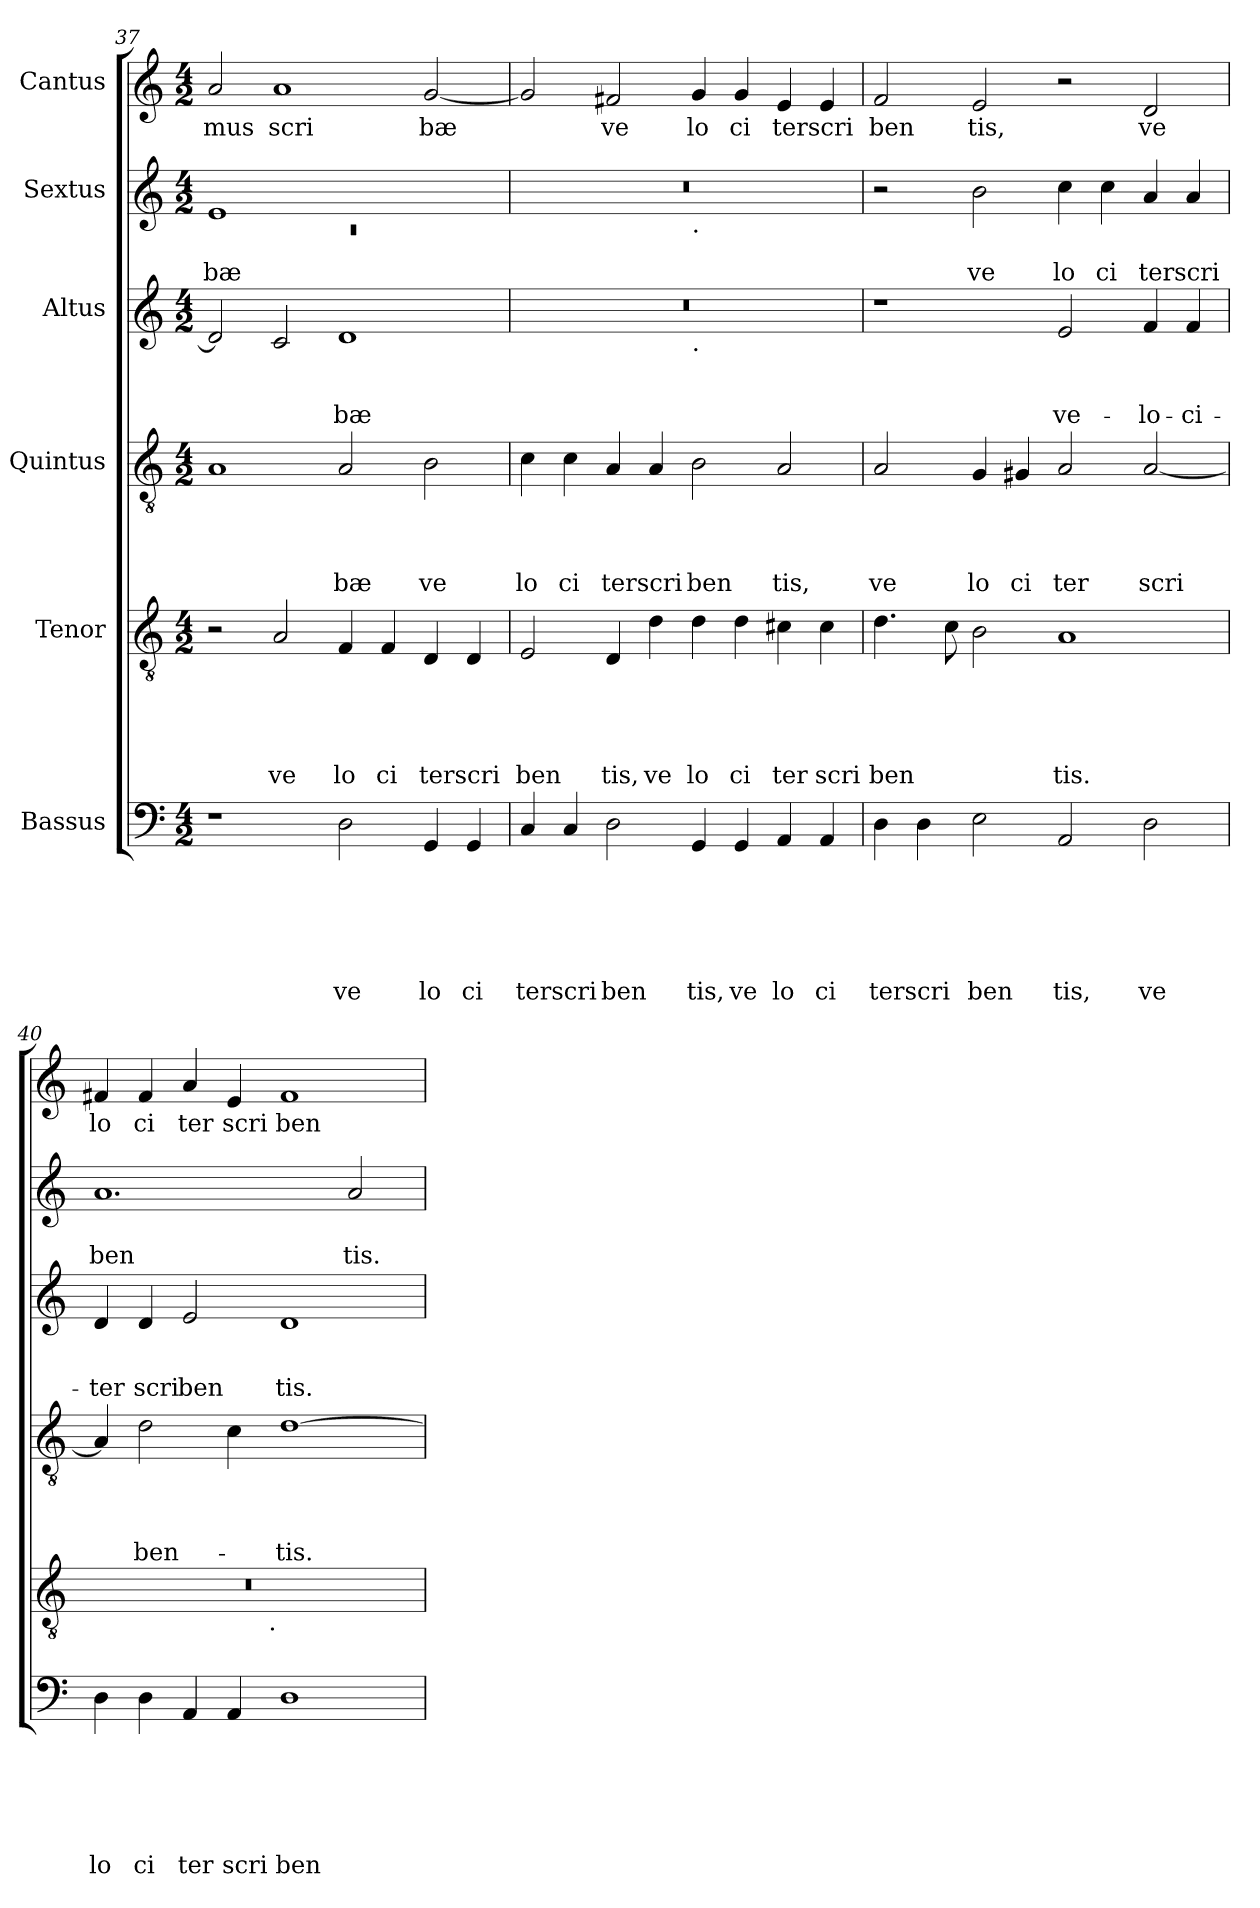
**kern	**text	**text	**text	**text	**text	**text	**kern	**text	**text	**text	**text	**text	**kern	**text	**text	**text	**text	**kern	**text	**text	**text	**kern	**text	**text	**kern	**text
*part6	*part6	*part6	*part6	*part6	*part6	*part6	*part5	*part5	*part5	*part5	*part5	*part5	*part4	*part4	*part4	*part4	*part4	*part3	*part3	*part3	*part3	*part2	*part2	*part2	*part1	*part1
*staff6	*staff6	*staff6	*staff6	*staff6	*staff6	*staff6	*staff5	*staff5	*staff5	*staff5	*staff5	*staff5	*staff4	*staff4	*staff4	*staff4	*staff4	*staff3	*staff3	*staff3	*staff3	*staff2	*staff2	*staff2	*staff1	*staff1
*I"Bassus	*	*	*	*	*	*	*I"Tenor	*	*	*	*	*	*I"Quintus	*	*	*	*	*I"Altus	*	*	*	*I"Sextus	*	*	*I"Cantus	*
*clefF4	*	*	*	*	*	*	*clefGv2	*	*	*	*	*	*clefGv2	*	*	*	*	*clefG2	*	*	*	*clefG2	*	*	*clefG2	*
*k[]	*	*	*	*	*	*	*k[]	*	*	*	*	*	*k[]	*	*	*	*	*k[]	*	*	*	*k[]	*	*	*k[]	*
*C:	*	*	*	*	*	*	*C:	*	*	*	*	*	*C:	*	*	*	*	*C:	*	*	*	*C:	*	*	*C:	*
*M4/2	*	*	*	*	*	*	*M4/2	*	*	*	*	*	*M4/2	*	*	*	*	*M4/2	*	*	*	*M4/2	*	*	*M4/2	*
=37	=37	=37	=37	=37	=37	=37	=37	=37	=37	=37	=37	=37	=37	=37	=37	=37	=37	=37	=37	=37	=37	=37	=37	=37	=37	=37
*	*	*	*	*	*	*	*	*	*	*	*	*	*	*	*	*	*	*	*	*	*	*^	*	*	*	*
!	!	!	!	!	!	!	!	!	!	!	!	!	!	!	!	!	!	!	!	!	!	!	!LO:N:vis=1	!	!LO:LY:b	!	!LO:LY:b
1r	.	.	.	.	.	.	2r	.	.	.	.	.	1A	.	.	.	.	2d/]	.	.	.	1e	0rc	.	bæ	2a/	mus
!	!	!	!	!	!	!	!	!	!	!	!	!LO:LY:b	!	!	!	!	!	!	!	!	!	!	!	!	!	!	!LO:LY:b
.	.	.	.	.	.	.	2A/	.	.	.	.	ve	.	.	.	.	.	2c/	.	.	.	.	.	.	.	1a	scri
!	!	!	!	!	!	!LO:LY:b	!	!	!	!	!	!LO:LY:b	!	!	!	!	!LO:LY:b	!	!	!	!LO:LY:b	!	!	!	!	!	!
2D\	.	.	.	.	.	ve	4F/	.	.	.	.	lo	2A/	.	.	.	bæ	1d	.	.	-bæ	1ryy	.	.	.	.	.
!	!	!	!	!	!	!	!	!	!	!	!	!LO:LY:b	!	!	!	!	!	!	!	!	!	!	!	!	!	!	!
.	.	.	.	.	.	.	4F/	.	.	.	.	ci	.	.	.	.	.	.	.	.	.	.	.	.	.	.	.
!	!	!	!	!	!	!LO:LY:b	!	!	!	!	!	!LO:LY:b	!	!	!	!	!LO:LY:b	!	!	!	!	!	!	!	!	!	!LO:LY:b
4GG/	.	.	.	.	.	lo	4D/	.	.	.	.	terscri	2B\	.	.	.	ve	.	.	.	.	.	.	.	.	[<2g/	bæ
!	!	!	!	!	!	!LO:LY:b	!	!	!	!	!	!	!	!	!	!	!	!	!	!	!	!	!	!	!	!	!
4GG/	.	.	.	.	.	ci	4D/	.	.	.	.	.	.	.	.	.	.	.	.	.	.	.	.	.	.	.	.
=38	=38	=38	=38	=38	=38	=38	=38	=38	=38	=38	=38	=38	=38	=38	=38	=38	=38	=38	=38	=38	=38	=38	=38	=38	=38	=38	=38
!	!	!	!	!	!	!LO:LY:b	!	!	!	!	!	!LO:LY:b	!	!	!	!	!LO:LY:b	!	!	!	!	!	!	!	!	!	!
*	*	*	*	*	*	*	*	*	*	*	*	*	*	*	*	*	*	*^	*	*	*	*	*	*	*	*	*
4C/	.	.	.	.	.	terscri	2E/	.	.	.	.	ben	4c\	.	.	.	lo	0r	1ryy	.	.	.	0r	1ryy	.	.	2g/]	.
!	!	!	!	!	!	!	!	!	!	!	!	!	!	!	!	!	!LO:LY:b	!	!	!	!	!	!	!	!	!	!	!
4C/	.	.	.	.	.	.	.	.	.	.	.	.	4c\	.	.	.	ci	.	.	.	.	.	.	.	.	.	.	.
!	!	!	!	!	!	!LO:LY:b	!	!	!	!	!	!LO:LY:b	!	!	!	!	!LO:LY:b	!	!	!	!	!	!	!	!	!	!	!LO:LY:b
2D\	.	.	.	.	.	ben	4D/	.	.	.	.	tis,	4A/	.	.	.	terscri	.	.	.	.	.	.	.	.	.	2f#X/	ve
!	!	!	!	!	!	!	!	!	!	!	!	!LO:LY:b	!	!	!	!	!	!	!	!	!	!	!	!	!	!	!	!
.	.	.	.	.	.	.	4d\	.	.	.	.	ve	4A/	.	.	.	.	.	.	.	.	.	.	.	.	.	.	.
!	!	!	!	!	!	!	!	!	!	!	!	!	!	!	!	!	!	!	!	!	!	!	!	!LO:TX:b:t=.	!	!	!	!
!	!	!	!	!	!	!	!	!	!	!	!	!	!	!	!	!	!	!	!LO:TX:b:t=.	!	!	!	!	!	!	!	!	!
!	!	!	!	!	!	!LO:LY:b	!	!	!	!	!	!LO:LY:b	!	!	!	!	!LO:LY:b	!	!	!	!	!	!	!	!	!	!	!LO:LY:b
4GG/	.	.	.	.	.	tis,	4d\	.	.	.	.	lo	2B\	.	.	.	ben	.	1ryy	.	.	.	.	1ryy	.	.	4g/	lo
!	!	!	!	!	!	!LO:LY:b	!	!	!	!	!	!LO:LY:b	!	!	!	!	!	!	!	!	!	!	!	!	!	!	!	!LO:LY:b
4GG/	.	.	.	.	.	ve	4d\	.	.	.	.	ci	.	.	.	.	.	.	.	.	.	.	.	.	.	.	4g/	ci
!	!	!	!	!	!	!LO:LY:b	!	!	!	!	!	!LO:LY:b	!	!	!	!	!LO:LY:b	!	!	!	!	!	!	!	!	!	!	!LO:LY:b
4AA/	.	.	.	.	.	lo	4c#X\	.	.	.	.	ter	2A/	.	.	.	tis,	.	.	.	.	.	.	.	.	.	4e/	terscri
!	!	!	!	!	!	!LO:LY:b	!	!	!	!	!	!LO:LY:b	!	!	!	!	!	!	!	!	!	!	!	!	!	!	!	!
4AA/	.	.	.	.	.	ci	4c#\	.	.	.	.	scri	.	.	.	.	.	.	.	.	.	.	.	.	.	.	4e/	.
=39	=39	=39	=39	=39	=39	=39	=39	=39	=39	=39	=39	=39	=39	=39	=39	=39	=39	=39	=39	=39	=39	=39	=39	=39	=39	=39	=39	=39
!	!	!	!	!	!	!LO:LY:b	!	!	!	!	!	!LO:LY:b	!	!	!	!	!LO:LY:b	!	!	!	!	!	!	!	!	!	!	!LO:LY:b
*	*	*	*	*	*	*	*	*	*	*	*	*	*	*	*	*	*	*v	*v	*	*	*	*	*	*	*	*	*
*	*	*	*	*	*	*	*	*	*	*	*	*	*	*	*	*	*	*	*	*	*	*v	*v	*	*	*	*
4D\	.	.	.	.	.	terscri	4.d\	.	.	.	.	ben	2A/	.	.	.	ve	1r	.	.	.	2r	.	.	2f/	ben
4D\	.	.	.	.	.	.	.	.	.	.	.	.	.	.	.	.	.	.	.	.	.	.	.	.	.	.
.	.	.	.	.	.	.	8c\	.	.	.	.	.	.	.	.	.	.	.	.	.	.	.	.	.	.	.
!	!	!	!	!	!	!LO:LY:b	!	!	!	!	!	!	!	!	!	!	!LO:LY:b	!	!	!	!	!	!	!LO:LY:b	!	!LO:LY:b
2E\	.	.	.	.	.	ben	2B\	.	.	.	.	.	4G/	.	.	.	lo	.	.	.	.	2b\	.	ve	2e/	tis,
!	!	!	!	!	!	!	!	!	!	!	!	!	!	!	!	!	!LO:LY:b	!	!	!	!	!	!	!	!	!
.	.	.	.	.	.	.	.	.	.	.	.	.	4G#X/	.	.	.	ci	.	.	.	.	.	.	.	.	.
!	!	!	!	!	!	!LO:LY:b	!	!	!	!	!	!LO:LY:b	!	!	!	!	!LO:LY:b	!	!	!	!LO:LY:b	!	!	!LO:LY:b	!	!
2AA/	.	.	.	.	.	tis,	1A	.	.	.	.	tis.	2A/	.	.	.	ter	2e/	.	.	ve-	4cc\	.	lo	2r	.
!	!	!	!	!	!	!	!	!	!	!	!	!	!	!	!	!	!	!	!	!	!	!	!	!LO:LY:b	!	!
.	.	.	.	.	.	.	.	.	.	.	.	.	.	.	.	.	.	.	.	.	.	4cc\	.	ci	.	.
!	!	!	!	!	!	!LO:LY:b	!	!	!	!	!	!	!	!	!	!	!LO:LY:b	!	!	!	!LO:LY:b	!	!	!LO:LY:b	!	!LO:LY:b
2D\	.	.	.	.	.	ve	.	.	.	.	.	.	[<2A/	.	.	.	scri	4f/	.	.	-lo-	4a/	.	terscri	2d/	ve
!	!	!	!	!	!	!	!	!	!	!	!	!	!	!	!	!	!	!	!	!	!LO:LY:b	!	!	!	!	!
.	.	.	.	.	.	.	.	.	.	.	.	.	.	.	.	.	.	4f/	.	.	-ci-	4a/	.	.	.	.
!!LO:PB:g=z
=40	=40	=40	=40	=40	=40	=40	=40	=40	=40	=40	=40	=40	=40	=40	=40	=40	=40	=40	=40	=40	=40	=40	=40	=40	=40	=40
!	!	!	!	!	!	!LO:LY:b	!	!	!	!	!	!	!	!	!	!	!	!	!	!	!LO:LY:b	!	!	!LO:LY:b	!	!LO:LY:b
*	*	*	*	*	*	*	*^	*	*	*	*	*	*	*	*	*	*	*	*	*	*	*	*	*	*	*
4D\	.	.	.	.	.	lo	0r	2ryy	.	.	.	.	.	4A/]	.	.	.	.	4d/	.	.	-ter	1.a	.	ben	4f#X/	lo
!	!	!	!	!	!	!LO:LY:b	!	!	!	!	!	!	!	!	!	!	!	!LO:LY:b	!	!	!	!LO:LY:b	!	!	!	!	!LO:LY:b
4D\	.	.	.	.	.	ci	.	.	.	.	.	.	.	2d\	.	.	.	ben-	4d/	.	.	scri	.	.	.	4f#/	ci
!	!	!	!	!	!	!LO:LY:b	!	!	!	!	!	!	!	!	!	!	!	!	!	!	!	!LO:LY:b	!	!	!	!	!LO:LY:b
4AA/	.	.	.	.	.	ter	.	4...ryy	.	.	.	.	.	.	.	.	.	.	2e/	.	.	ben	.	.	.	4a/	ter
!	!	!	!	!	!	!LO:LY:b	!	!	!	!	!	!	!	!	!	!	!	!	!	!	!	!	!	!	!	!	!LO:LY:b
4AA/	.	.	.	.	.	scri	.	.	.	.	.	.	.	4c\	.	.	.	.	.	.	.	.	.	.	.	4e/	scri
!	!	!	!	!	!	!	!	!LO:TX:b:t=.	!	!	!	!	!	!	!	!	!	!	!	!	!	!	!	!	!	!	!
.	.	.	.	.	.	.	.	1ryy	.	.	.	.	.	.	.	.	.	.	.	.	.	.	.	.	.	.	.
!	!	!	!	!	!	!LO:LY:b	!	!	!	!	!	!	!	!	!	!	!	!LO:LY:b	!	!	!	!LO:LY:b	!	!	!	!	!LO:LY:b
1D	.	.	.	.	.	ben	.	.	.	.	.	.	.	[>1d	.	.	.	-tis.	1d	.	.	tis.	.	.	.	1f#	ben
!	!	!	!	!	!	!	!	!	!	!	!	!	!	!	!	!	!	!	!	!	!	!	!	!	!LO:LY:b	!	!
.	.	.	.	.	.	.	.	.	.	.	.	.	.	.	.	.	.	.	.	.	.	.	2a/	.	tis.	.	.
.	.	.	.	.	.	.	.	32ryy	.	.	.	.	.	.	.	.	.	.	.	.	.	.	.	.	.	.	.
*	*	*	*	*	*	*	*v	*v	*	*	*	*	*	*	*	*	*	*	*	*	*	*	*	*	*	*	*
=	=	=	=	=	=	=	=	=	=	=	=	=	=	=	=	=	=	=	=	=	=	=	=	=	=	=
*-	*-	*-	*-	*-	*-	*-	*-	*-	*-	*-	*-	*-	*-	*-	*-	*-	*-	*-	*-	*-	*-	*-	*-	*-	*-	*-
